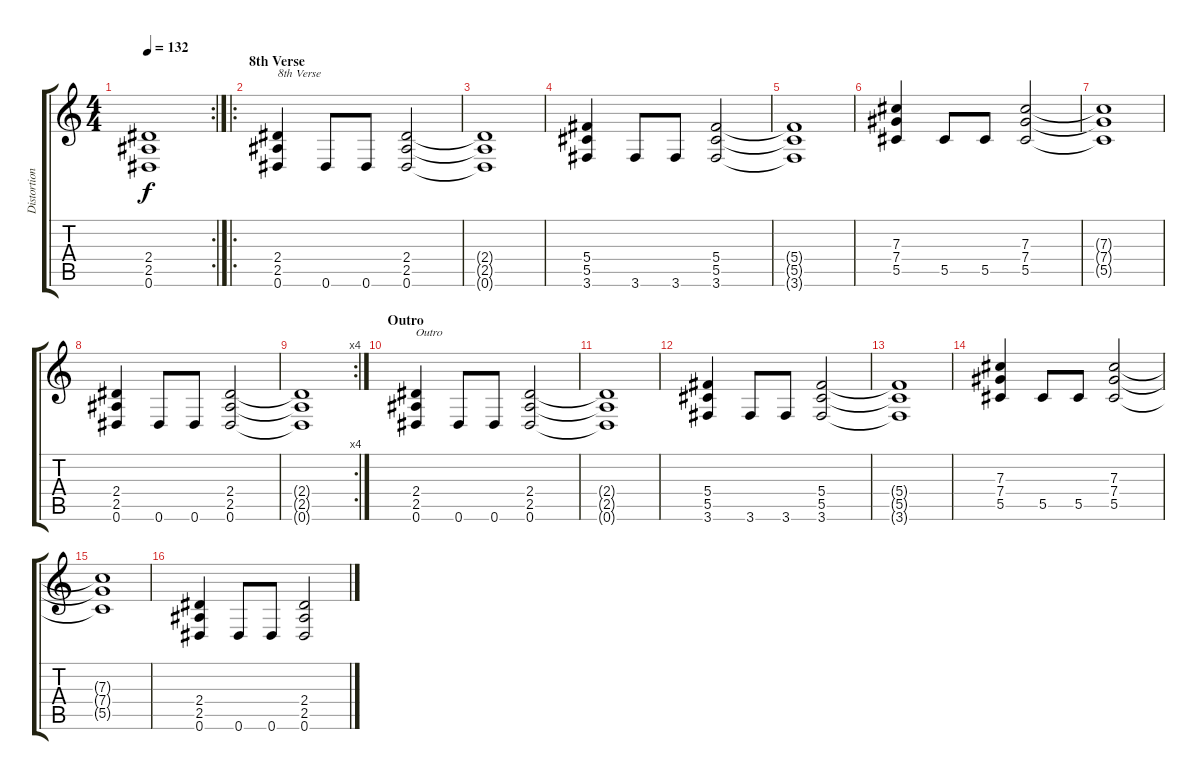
\track ("Distortion Guitar I" "Distortion") {instrument distortionguitar}
\staff {score tabs}
\tuning (Eb4 Bb3 Gb3 Db3 Ab2 Eb2) {hide}
\rc 2
\ts (4 4)
\tempo 132
\clef g2
\ks c
(2.4{t} 2.5{t} 0.6{t}).1{dy f} |
\ro
\section ("" "8th Verse")
(2.4 2.5 0.6).4{txt "8th Verse"} 0.6.8 0.6.8 (2.4 2.5 0.6).2 |
(2.4{t} 2.5{t} 0.6{t}).1 |
(5.4 5.5 3.6).4 3.6.8 3.6.8 (5.4 5.5 3.6).2 |
(5.4{t} 5.5{t} 3.6{t}).1 |
(7.3 7.4 5.5).4 5.5.8 5.5.8 (7.3 7.4 5.5).2 |
(7.3{t} 7.4{t} 5.5{t}).1 |
(2.4 2.5 0.6).4 0.6.8 0.6.8 (2.4 2.5 0.6).2 |
\rc 4
(2.4{t} 2.5{t} 0.6{t}).1 |
\section ("" "Outro")
(2.4 2.5 0.6).4{txt "Outro"} 0.6.8 0.6.8 (2.4 2.5 0.6).2 |
(2.4{t} 2.5{t} 0.6{t}).1 |
(5.4 5.5 3.6).4 3.6.8 3.6.8 (5.4 5.5 3.6).2 |
(5.4{t} 5.5{t} 3.6{t}).1 |
(7.3 7.4 5.5).4 5.5.8 5.5.8 (7.3 7.4 5.5).2 |
(7.3{t} 7.4{t} 5.5{t}).1 |
(2.4 2.5 0.6).4 0.6.8 0.6.8 (2.4 2.5 0.6).2
